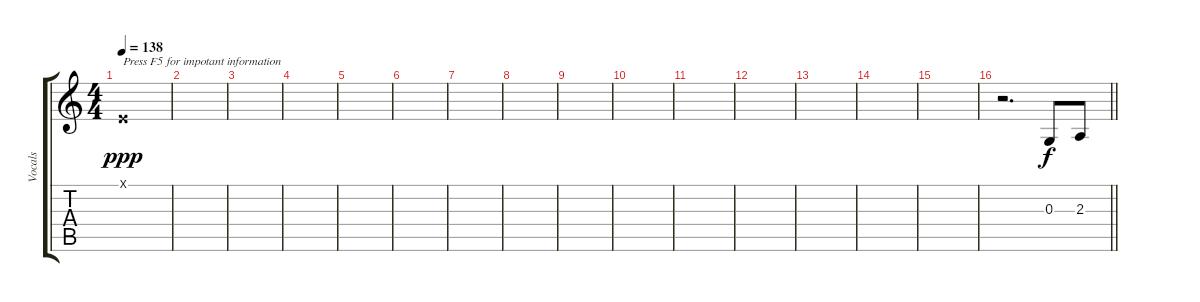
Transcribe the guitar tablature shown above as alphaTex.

\track ("Vocals" "Vocals") {instrument trumpet}
\staff {score tabs}
\tuning (E4 B3 G3 D3 A2 E2) {hide}
\ts (4 4)
\tempo 138
\clef g2
\ks c
0.1{x}.1{txt "Press F5 for impotant information" dy ppp instrument trumpet} |
|
|
|
|
|
|
|
|
|
|
|
|
|
|
\barLineRight lightlight
r.2{d} 0.3.8{dy f} 2.3.8
